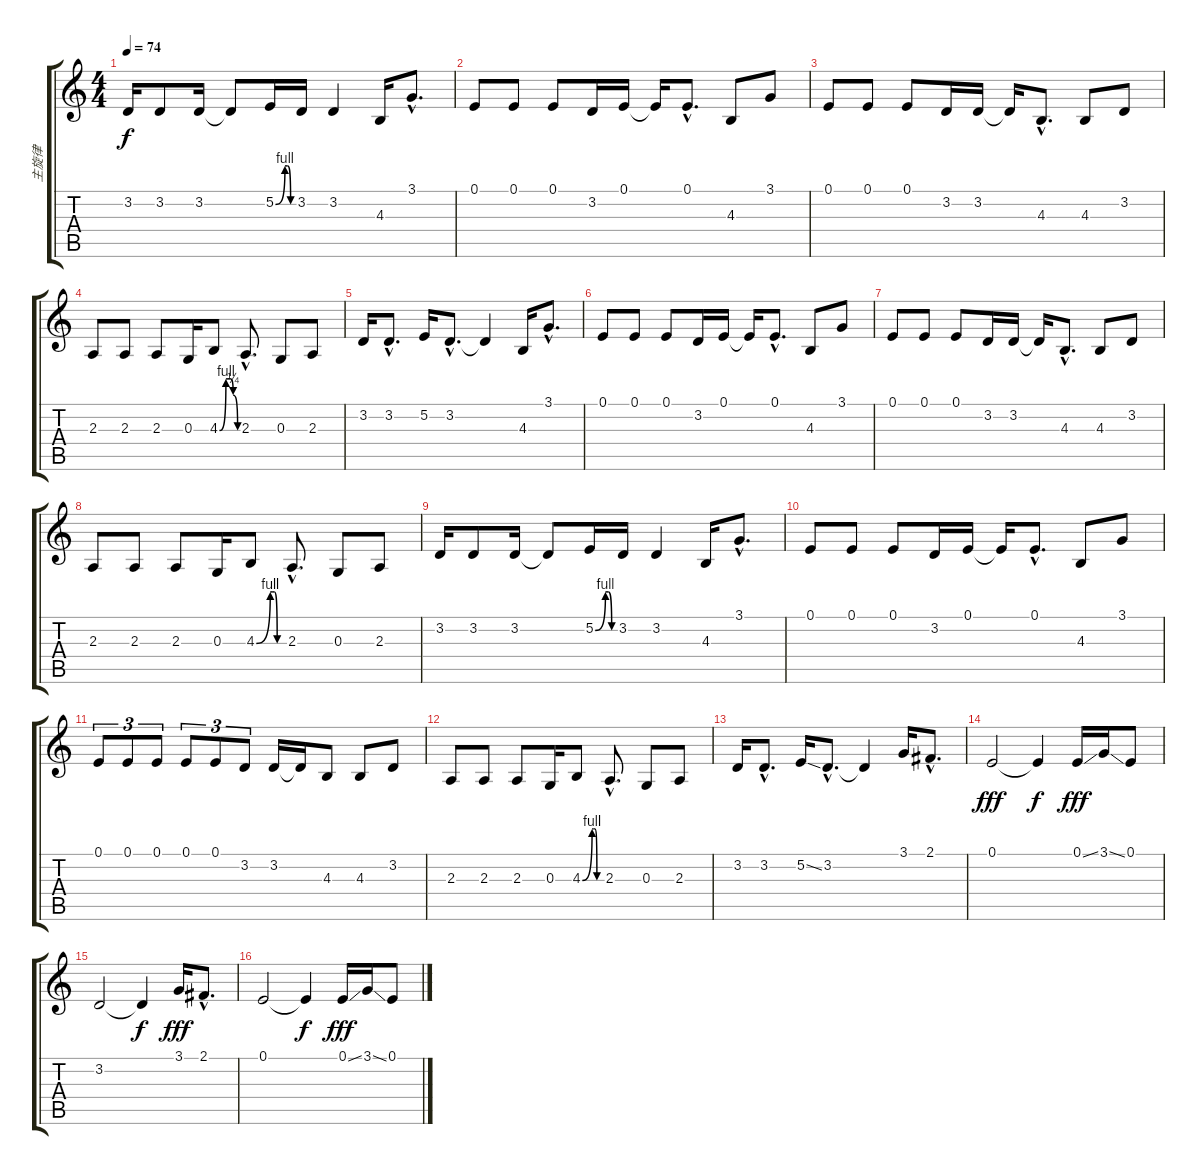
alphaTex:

\track ("主旋律" "主旋律") {instrument synthbrass2}
\staff {score tabs}
\tuning (E4 B3 G3 D3 A2 E2) {hide}
\ts (4 4)
\tempo 74
\clef g2
\ks c
3.2.16{dy f} 3.2.8 3.2.16 3.2{t}.8 5.2{be (custom 0 0 31 4 40 4 50 0 60 0)}.16 3.2.16 3.2.4 4.3.16 3.1{hac}.8{d} |
0.1.8 0.1.8 0.1.8 3.2.16 0.1.16 0.1{t}.16 0.1{hac}.8{d} 4.3.8 3.1.8 |
0.1.8 0.1.8 0.1.8 3.2.16 3.2.16 3.2{t}.16 4.3{hac}.8{d} 4.3.8 3.2.8 |
2.3.8 2.3.8 2.3.8 0.3.16 4.3{be (custom 0 0 21 4 35 4 45 1 60 0)}.8 2.3{hac}.8{d} 0.3.8 2.3.8 |
3.2.16 3.2{hac}.8{d} 5.2.16 3.2{hac}.8{d} 3.2{t}.4 4.3.16 3.1{hac}.8{d} |
0.1.8 0.1.8 0.1.8 3.2.16 0.1.16 0.1{t}.16 0.1{hac}.8{d} 4.3.8 3.1.8 |
0.1.8 0.1.8 0.1.8 3.2.16 3.2.16 3.2{t}.16 4.3{hac}.8{d} 4.3.8 3.2.8 |
2.3.8 2.3.8 2.3.8 0.3.16 4.3{be (custom 0 0 30 4 34 4 39 4 45 0 60 0)}.8 2.3{hac}.8{d} 0.3.8 2.3.8 |
3.2.16 3.2.8 3.2.16 3.2{t}.8 5.2{be (custom 0 0 31 4 40 4 50 0 60 0)}.16 3.2.16 3.2.4 4.3.16 3.1{hac}.8{d} |
0.1.8 0.1.8 0.1.8 3.2.16 0.1.16 0.1{t}.16 0.1{hac}.8{d} 4.3.8 3.1.8 |
0.1.8{tu (3 2)} 0.1.8{tu (3 2)} 0.1.8{tu (3 2)} 0.1.8{tu (3 2)} 0.1.8{tu (3 2)} 3.2.8{tu (3 2)} 3.2.16 3.2{t}.16 4.3.8 4.3.8 3.2.8 |
2.3.8 2.3.8 2.3.8 0.3.16 4.3{be (custom 0 0 30 4 34 4 39 4 45 0 60 0)}.8 2.3{hac}.8{d} 0.3.8 2.3.8 |
3.2.16 3.2{hac}.8{d} 5.2{ss}.16 3.2{hac}.8{d} 3.2{t}.4 3.1.16 2.1{hac}.8{d} |
0.1.2{dy fff} 0.1{t}.4{dy f} 0.1{ss}.16{dy fff} 3.1{ss}.16 0.1.8 |
3.2.2 3.2{t}.4{dy f} 3.1.16{dy fff} 2.1{hac}.8{d} |
0.1.2 0.1{t}.4{dy f} 0.1{ss}.16{dy fff} 3.1{ss}.16 0.1.8
